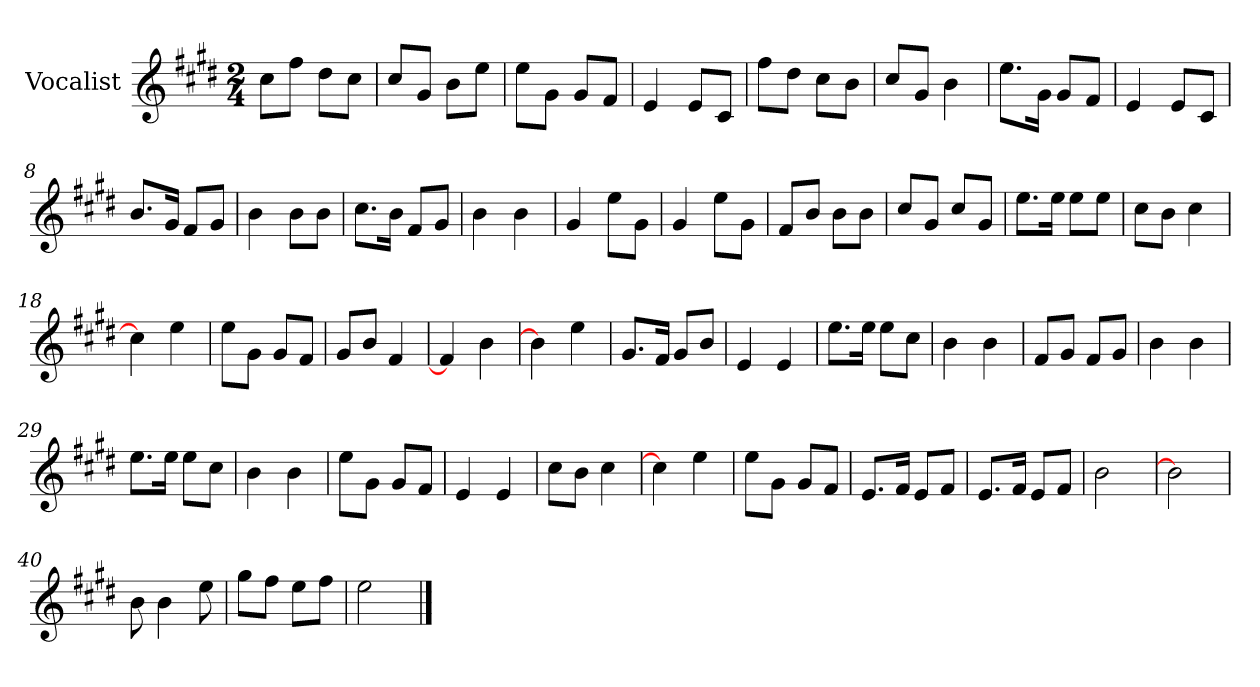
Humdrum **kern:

**kern
*part1
*staff1
*I"Vocalist
*k[f#c#g#d#]
*E:
*M2/4
=
8cc#L
8ff#J
8dd#L
8cc#J
=1
8cc#L
8g#J
8bL
8eeJ
=2
8eeL
8g#J
8g#L
8f#J
=3
4e
8eL
8c#J
=4
8ff#L
8dd#J
8cc#L
8bJ
=5
8cc#L
8g#J
4b
=6
8.eeL
16g#Jk
8g#L
8f#J
=7
4e
8eL
8c#J
=8
8.bL
16g#Jk
8f#L
8g#J
=9
4b
8bL
8bJ
=10
8.cc#L
16bJk
8f#L
8g#J
=11
4b
4b
=12
4g#
8eeL
8g#J
=13
4g#
8eeL
8g#J
=14
8f#L
8bJ
8bL
8bJ
=15
8cc#L
8g#J
8cc#L
8g#J
=16
8.eeL
16eeJk
8eeL
8eeJ
=17
8cc#L
8bJ
4cc#
=18
4cc#]
4ee
=19
8eeL
8g#J
8g#L
8f#J
=20
8g#L
8bJ
4f#
=21
4f#]
4b
=22
4b]
4ee
=23
8.g#L
16f#Jk
8g#L
8bJ
=24
4e
4e
=25
8.eeL
16eeJk
8eeL
8cc#J
=26
4b
4b
=27
8f#L
8g#J
8f#L
8g#J
=28
4b
4b
=29
8.eeL
16eeJk
8eeL
8cc#J
=30
4b
4b
=31
8eeL
8g#J
8g#L
8f#J
=32
4e
4e
=33
8cc#L
8bJ
4cc#
=34
4cc#]
4ee
=35
8eeL
8g#J
8g#L
8f#J
=36
8.eL
16f#Jk
8eL
8f#J
=37
8.eL
16f#Jk
8eL
8f#J
=38
2b
=39
2b]
=40
8b
4b
8ee
=41
8gg#L
8ff#J
8eeL
8ff#J
=42
2ee
==
*-
